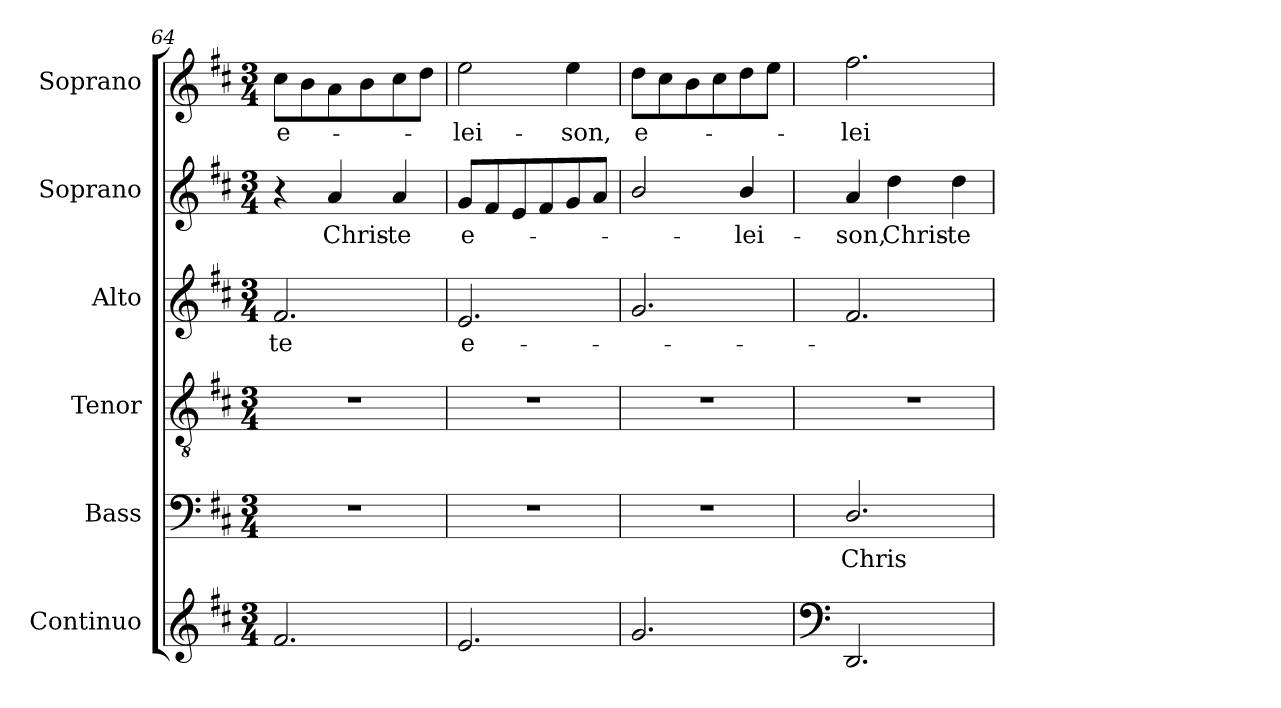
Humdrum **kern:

**kern	**kern	**text	**kern	**kern	**text	**kern	**text	**kern	**text
*part6	*part5	*part5	*part4	*part3	*part3	*part2	*part2	*part1	*part1
*staff6	*staff5	*staff5	*staff4	*staff3	*staff3	*staff2	*staff2	*staff1	*staff1
*I"Continuo	*I"Bass	*	*I"Tenor	*I"Alto	*	*I"Soprano	*	*I"Soprano	*
*I'Cont.	*I'B.	*	*I'T.	*I'A.	*	*I'S.	*	*I'S.	*
*clefG2	*clefF4	*	*clefGv2	*clefG2	*	*clefG2	*	*clefG2	*
*	*	*	*ITrd7c12	*	*	*	*	*	*
*k[f#c#]	*k[f#c#]	*	*k[f#c#]	*k[f#c#]	*	*k[f#c#]	*	*k[f#c#]	*
*D:	*D:	*	*D:	*D:	*	*D:	*	*D:	*
*M3/4	*M3/4	*	*M3/4	*M3/4	*	*M3/4	*	*M3/4	*
=64	=64	=64	=64	=64	=64	=64	=64	=64	=64
!	!LO:N:vis=1	!	!LO:N:vis=1	!	!	!	!	!	!
!	!	!	!	!	!LO:LY:b:color=#000000	!	!	!	!
!	!	!	!	!	!	!	!	!	!LO:LY:b:color=#000000
2.f#i/	2.r	.	2.r	2.f#i/	-te	4r	.	8cc#i\L	e-
.	.	.	.	.	.	.	.	8bi\	.
!	!	!	!	!	!	!	!LO:LY:b:color=#000000	!	!
.	.	.	.	.	.	4ai/	Chris-	8ai\	.
.	.	.	.	.	.	.	.	8bi\	.
!	!	!	!	!	!	!	!LO:LY:b:color=#000000	!	!
.	.	.	.	.	.	4ai/	-te	8cc#i\	.
.	.	.	.	.	.	.	.	8ddi\J	.
=65	=65	=65	=65	=65	=65	=65	=65	=65	=65
!	!LO:N:vis=1	!	!LO:N:vis=1	!	!	!	!	!	!
!	!	!	!	!	!LO:LY:b:color=#000000	!	!	!	!
!	!	!	!	!	!	!	!LO:LY:b:color=#000000	!	!
!	!	!	!	!	!	!	!	!	!LO:LY:b:color=#000000
2.ei/	2.r	.	2.r	2.ei/	e-	8gi/L	e-	2eei\	-lei-
.	.	.	.	.	.	8f#i/	.	.	.
.	.	.	.	.	.	8ei/	.	.	.
.	.	.	.	.	.	8f#i/	.	.	.
!	!	!	!	!	!	!	!	!	!LO:LY:b:color=#000000
.	.	.	.	.	.	8gi/	.	4eei\	-son,
.	.	.	.	.	.	8ai/J	.	.	.
=66	=66	=66	=66	=66	=66	=66	=66	=66	=66
!	!LO:N:vis=1	!	!LO:N:vis=1	!	!	!	!	!	!
!	!	!	!	!	!	!	!	!	!LO:LY:b:color=#000000
2.gi/	2.r	.	2.r	2.gi/	.	2bi/	.	8ddi\L	e-
.	.	.	.	.	.	.	.	8cc#i\	.
.	.	.	.	.	.	.	.	8bi\	.
.	.	.	.	.	.	.	.	8cc#i\	.
!	!	!	!	!	!	!	!LO:LY:b:color=#000000	!	!
.	.	.	.	.	.	4bi/	-lei-	8ddi\	.
.	.	.	.	.	.	.	.	8eei\J	.
=67	=67	=67	=67	=67	=67	=67	=67	=67	=67
*clefF4	*	*	*	*	*	*	*	*	*
!	!	!LO:LY:b:color=#000000	!LO:N:vis=1	!	!	!	!	!	!
!	!	!	!	!	!	!	!LO:LY:b:color=#000000	!	!
!	!	!	!	!	!	!	!	!	!LO:LY:b:color=#000000
2.DDi/	2.Di/	Chris-	2.r	2.f#i/	.	4ai/	-son,	2.ff#i\	-lei-
!	!	!	!	!	!	!	!LO:LY:b:color=#000000	!	!
.	.	.	.	.	.	4ddi\	Chris-	.	.
!	!	!	!	!	!	!	!LO:LY:b:color=#000000	!	!
.	.	.	.	.	.	4ddi\	-te	.	.
=	=	=	=	=	=	=	=	=	=
*-	*-	*-	*-	*-	*-	*-	*-	*-	*-
